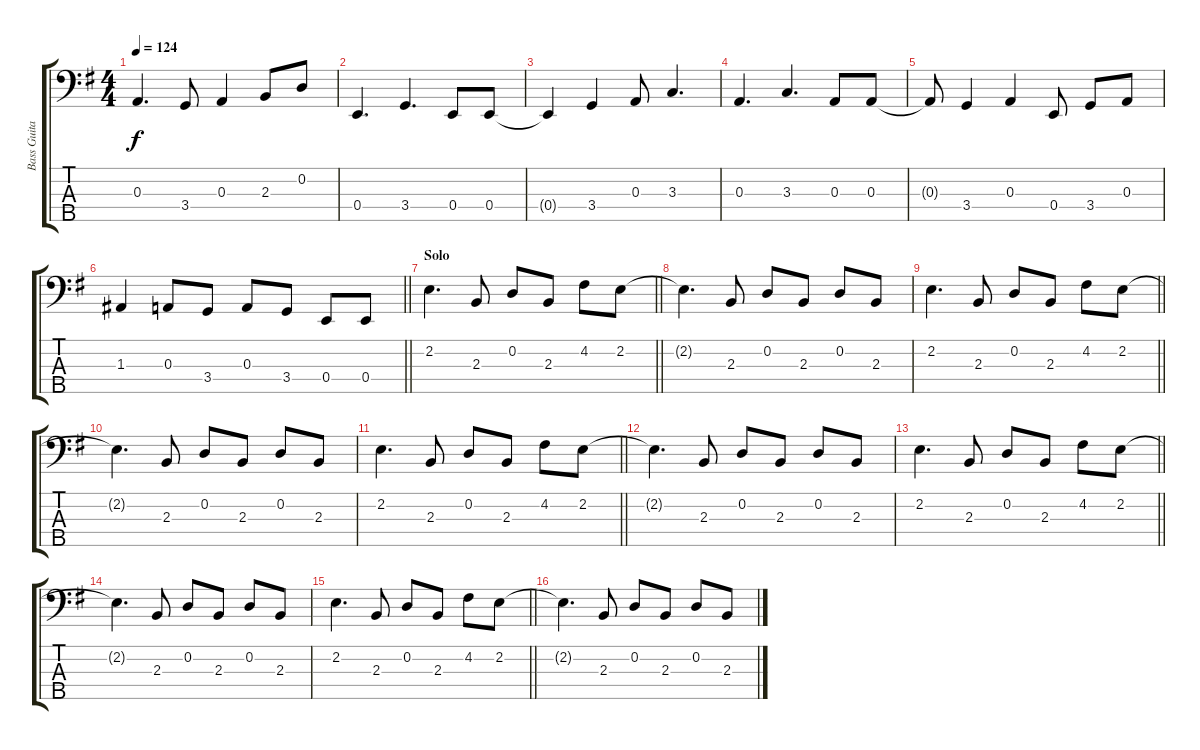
\track ("Bass Guitar" "Bass Guita") {instrument electricbassfinger}
\staff {score tabs}
\tuning (G2 D2 A1 E1 B0) {hide}
\ts (4 4)
\tempo 124
\clef f4
\ks g
0.3{t}.4{d dy f} 3.4.8 0.3.4 2.3.8 0.2.8 |
0.4.4{d} 3.4.4{d} 0.4.8 0.4.8 |
0.4{t}.4 3.4.4 0.3.8 3.3.4{d} |
0.3.4{d} 3.3.4{d} 0.3.8 0.3.8 |
0.3{t}.8 3.4.4 0.3.4 0.4.8 3.4.8 0.3.8 |
\barLineRight lightlight
1.3.4 0.3.8 3.4.8 0.3.8 3.4.8 0.4.8 0.4.8 |
\section ("" "Solo")
\barLineRight lightlight
2.2.4{d} 2.3.8 0.2.8 2.3.8 4.2.8 2.2.8 |
2.2{t}.4{d} 2.3.8 0.2.8 2.3.8 0.2.8 2.3.8 |
\barLineRight lightlight
2.2.4{d} 2.3.8 0.2.8 2.3.8 4.2.8 2.2.8 |
2.2{t}.4{d} 2.3.8 0.2.8 2.3.8 0.2.8 2.3.8 |
\barLineRight lightlight
2.2.4{d} 2.3.8 0.2.8 2.3.8 4.2.8 2.2.8 |
2.2{t}.4{d} 2.3.8 0.2.8 2.3.8 0.2.8 2.3.8 |
\barLineRight lightlight
2.2.4{d} 2.3.8 0.2.8 2.3.8 4.2.8 2.2.8 |
2.2{t}.4{d} 2.3.8 0.2.8 2.3.8 0.2.8 2.3.8 |
\barLineRight lightlight
2.2.4{d} 2.3.8 0.2.8 2.3.8 4.2.8 2.2.8 |
2.2{t}.4{d} 2.3.8 0.2.8 2.3.8 0.2.8 2.3.8
